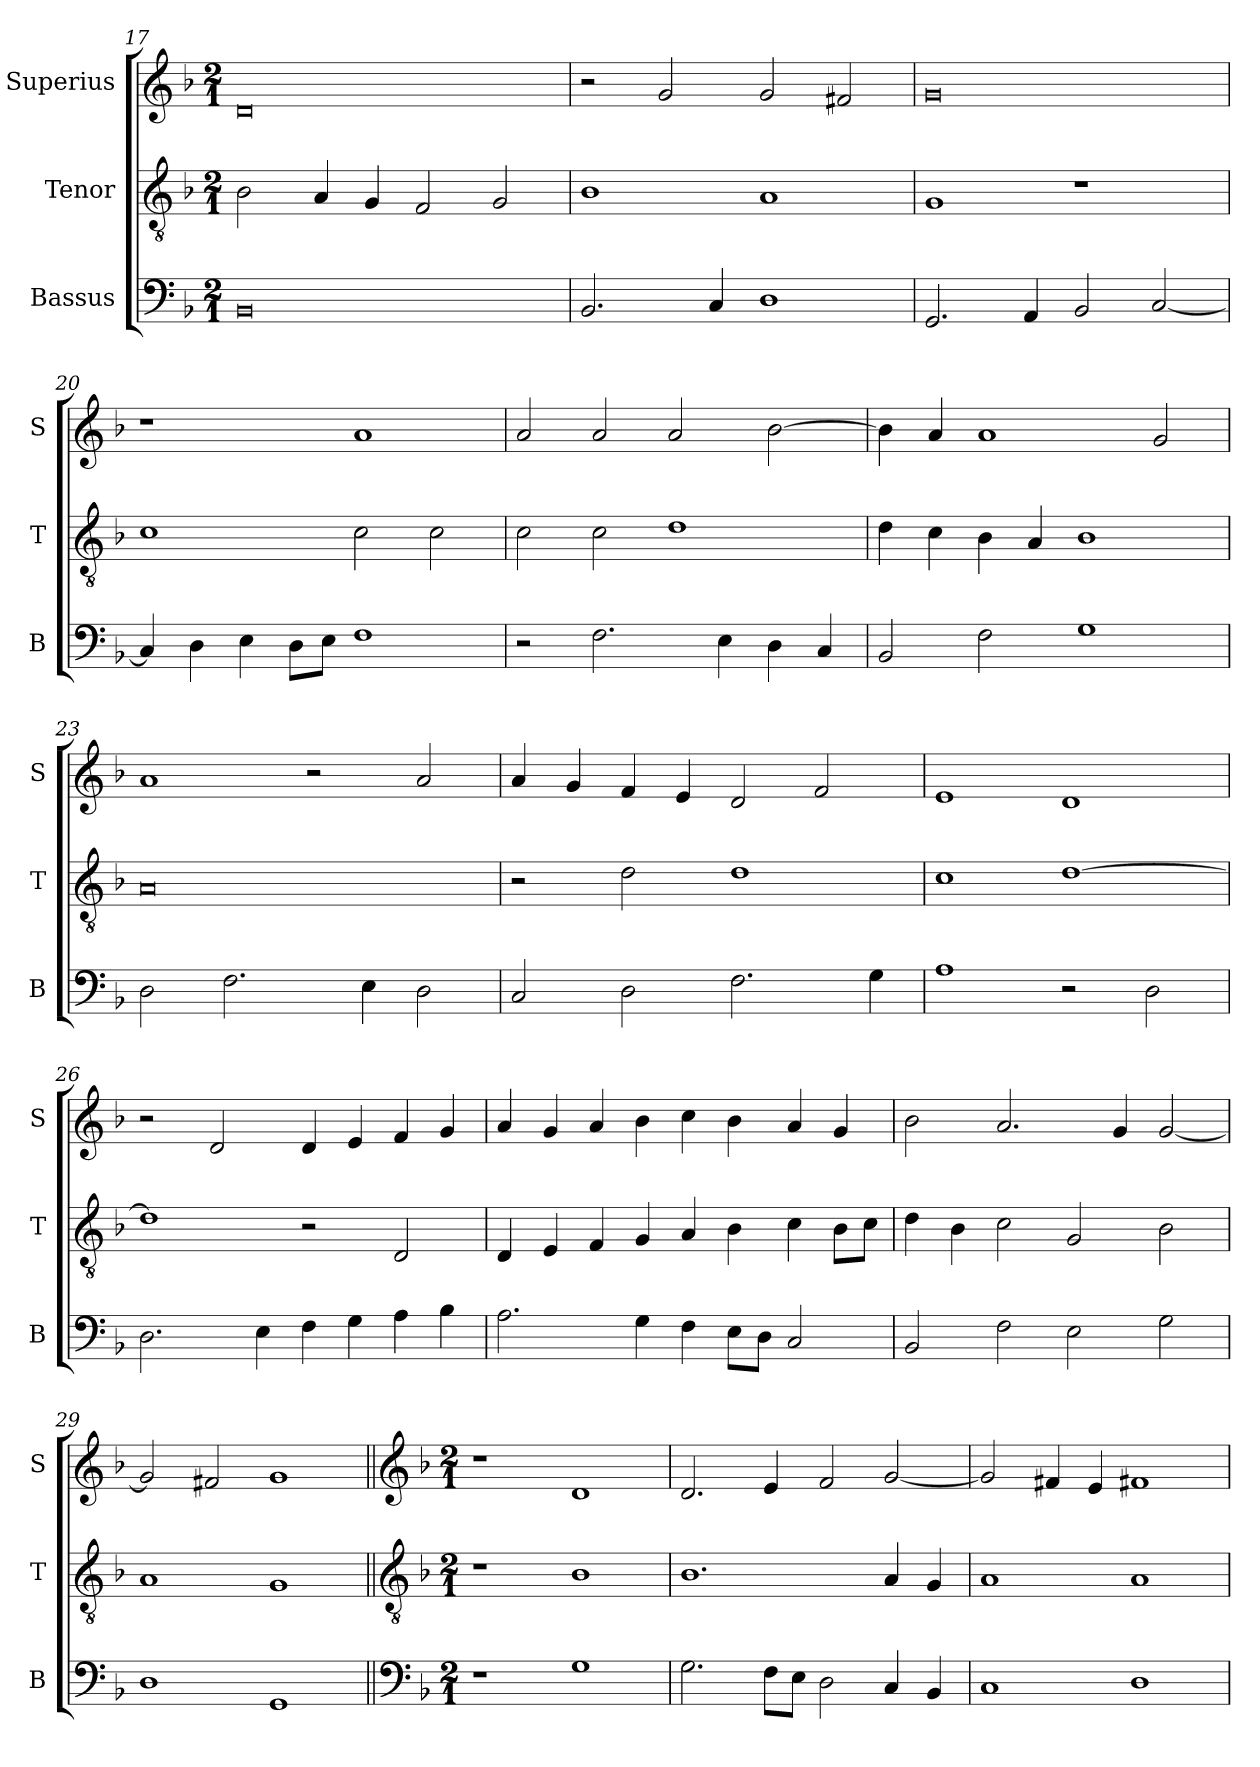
**kern	**kern	**kern
*part3	*part2	*part1
*staff3	*staff2	*staff1
*I"Bassus	*I"Tenor	*I"Superius
*I'B	*I'T	*I'S
*clefF4	*clefGv2	*clefG2
*k[b-]	*k[b-]	*k[b-]
*M2/1	*M2/1	*M2/1
=17	=17	=17
0BB-	2B-	0d
.	4A	.
.	4G	.
.	2F	.
.	2G	.
=18	=18	=18
2.BB-	1B-	2r
.	.	2g
4C	.	.
1D	1A	2g
.	.	2f#X
=19	=19	=19
2.GG	1G	0g
4AA	.	.
2BB-	1r	.
[2C	.	.
=20	=20	=20
4C]	1c	1r
4D	.	.
4E	.	.
8DL	.	.
8EJ	.	.
1F	2c	1a
.	2c	.
=21	=21	=21
2r	2c	2a
2.F	2c	2a
.	1d	2a
4E	.	.
4D	.	[2b-
4C	.	.
=22	=22	=22
2BB-	4d	4b-]
.	4c	4a
2F	4B-	1a
.	4A	.
1G	1B-	.
.	.	2g
=23	=23	=23
2D	0A	1a
2.F	.	.
.	.	2r
4E	.	.
2D	.	2a
=24	=24	=24
2C	2r	4a
.	.	4g
2D	2d	4f
.	.	4e
2.F	1d	2d
.	.	2f
4G	.	.
=25	=25	=25
1A	1c	1e
2r	[1d	1d
2D	.	.
=26	=26	=26
2.D	1d]	2r
.	.	2d
4E	.	.
4F	2r	4d
4G	.	4e
4A	2D	4f
4B-	.	4g
=27	=27	=27
2.A	4D	4a
.	4E	4g
.	4F	4a
4G	4G	4b-
4F	4A	4cc
8EL	4B-	4b-
8DJ	.	.
2C	4c	4a
.	8B-L	4g
.	8cJ	.
=28	=28	=28
2BB-	4d	2b-
.	4B-	.
2F	2c	2.a
2E	2G	.
.	.	4g
2G	2B-	[2g
=29	=29	=29
1D	1A	2g]
.	.	2f#X
1GG	1G	1g
!!LO:LB:g=z
=30||	=30||	=30||
*clefF4	*clefGv2	*clefG2
*k[b-]	*k[b-]	*k[b-]
*M2/1	*M2/1	*M2/1
1r	1r	1r
1G	1B-	1d
=31	=31	=31
2.G	1.B-	2.d
8FL	.	4e
8EJ	.	.
2D	.	2f
4C	4A	[2g
4BB-	4G	.
=32	=32	=32
1C	1A	2g]
.	.	4f#X
.	.	4e
1D	1A	1f#X
=	=	=
*-	*-	*-
